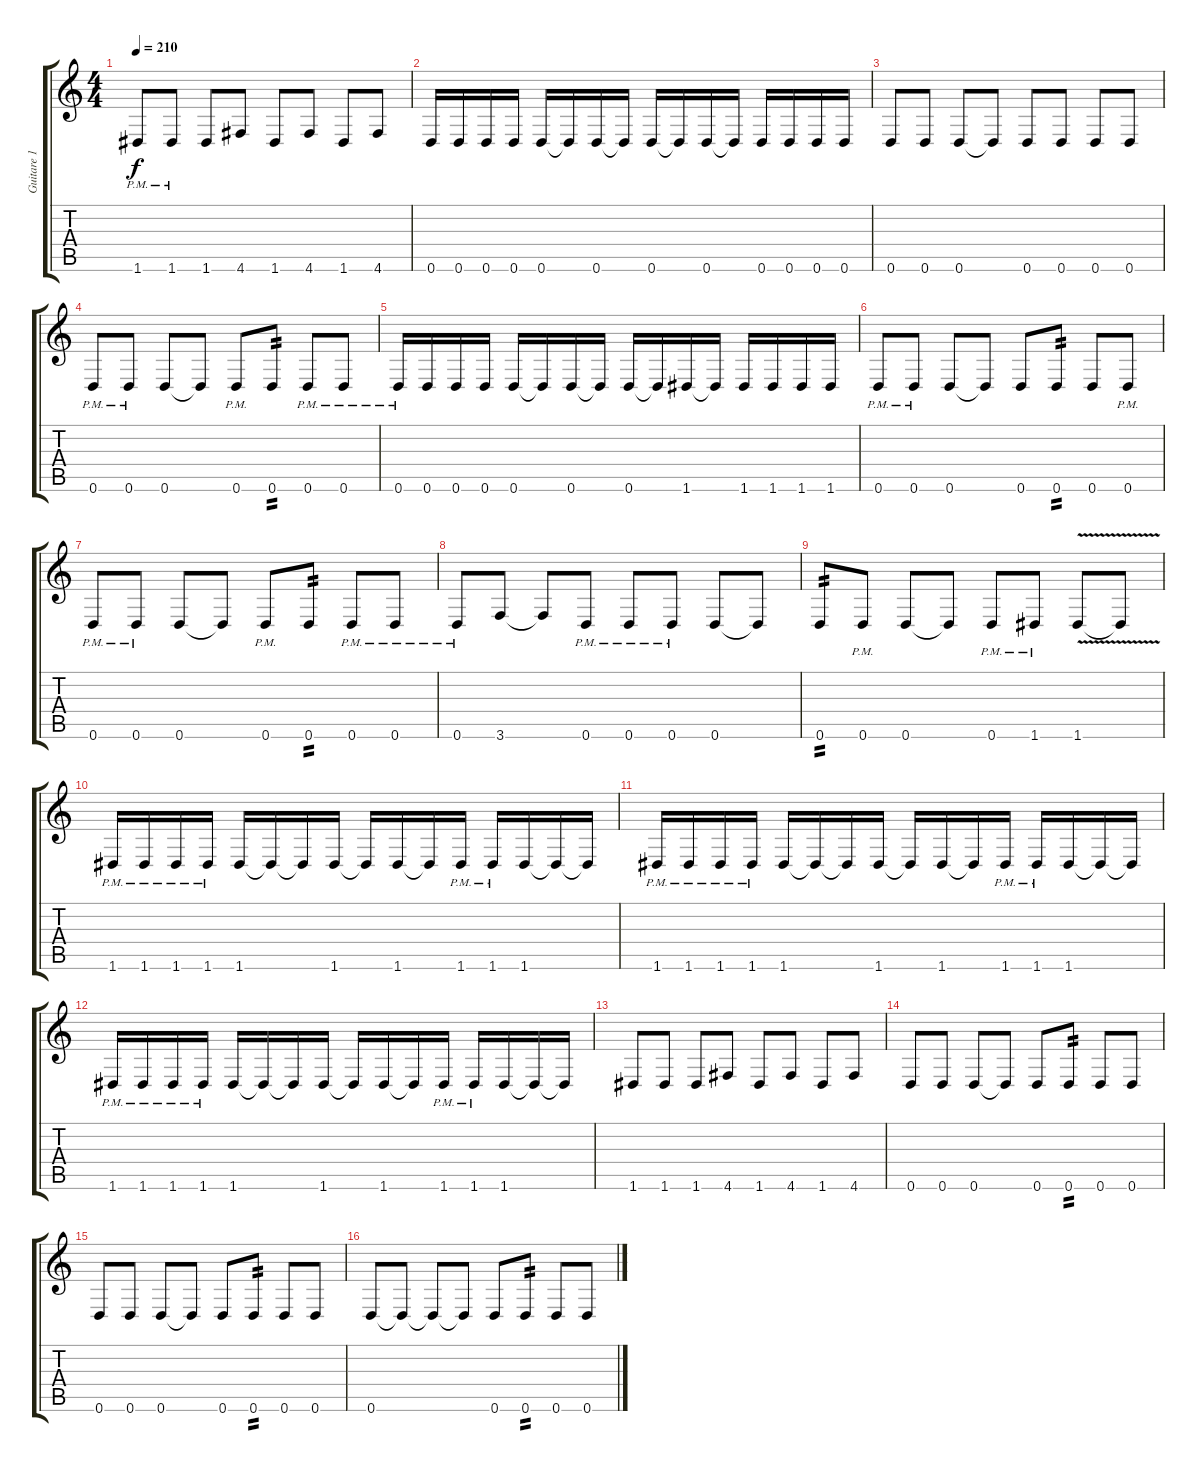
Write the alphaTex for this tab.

\track ("Guitare 1" "Guitare 1") {instrument distortionguitar}
\staff {score tabs}
\tuning (D4 A3 F3 C3 G2 D2) {hide}
\ts (4 4)
\tempo 210
\clef g2
\ks c
1.6{pm}.8{dy f} 1.6{pm}.8 1.6.8 4.6.8 1.6.8 4.6.8 1.6.8 4.6.8 |
0.6.16 0.6.16 0.6.16 0.6.16 0.6.16 0.6{t}.16 0.6.16 0.6{t}.16 0.6.16 0.6{t}.16 0.6.16 0.6{t}.16 0.6.16 0.6.16 0.6.16 0.6.16 |
0.6.8 0.6.8 0.6.8 0.6{t}.8 0.6.8 0.6.8 0.6.8 0.6.8 |
0.6{pm}.8 0.6{pm}.8 0.6.8 0.6{t}.8 0.6{pm}.8 0.6.8{tp 2} 0.6{pm}.8 0.6{pm}.8 |
0.6{pm}.16 0.6.16 0.6.16 0.6.16 0.6.16 0.6{t}.16 0.6.16 0.6{t}.16 0.6.16 0.6{t}.16 1.6.16 1.6{t}.16 1.6.16 1.6.16 1.6.16 1.6.16 |
0.6{pm}.8 0.6{pm}.8 0.6.8 0.6{t}.8 0.6.8 0.6.8{tp 2} 0.6.8 0.6{pm}.8 |
0.6{pm}.8 0.6{pm}.8 0.6.8 0.6{t}.8 0.6{pm}.8 0.6.8{tp 2} 0.6{pm}.8 0.6{pm}.8 |
0.6{pm}.8 3.6.8 3.6{t}.8 0.6{pm}.8 0.6{pm}.8 0.6{pm}.8 0.6.8 0.6{t}.8 |
0.6.8{tp 2} 0.6{pm}.8 0.6.8 0.6{t}.8 0.6{pm}.8 1.6{pm}.8 1.6{v}.8 1.6{t}.8 |
1.6{pm}.16 1.6{pm}.16 1.6{pm}.16 1.6{pm}.16 1.6.16 1.6{t}.16 1.6{t}.16 1.6.16 1.6{t}.16 1.6.16 1.6{t}.16 1.6{pm}.16 1.6{pm}.16 1.6.16 1.6{t}.16 1.6{t}.16 |
1.6{pm}.16 1.6{pm}.16 1.6{pm}.16 1.6{pm}.16 1.6.16 1.6{t}.16 1.6{t}.16 1.6.16 1.6{t}.16 1.6.16 1.6{t}.16 1.6{pm}.16 1.6{pm}.16 1.6.16 1.6{t}.16 1.6{t}.16 |
1.6{pm}.16 1.6{pm}.16 1.6{pm}.16 1.6{pm}.16 1.6.16 1.6{t}.16 1.6{t}.16 1.6.16 1.6{t}.16 1.6.16 1.6{t}.16 1.6{pm}.16 1.6{pm}.16 1.6.16 1.6{t}.16 1.6{t}.16 |
1.6.8 1.6.8 1.6.8 4.6.8 1.6.8 4.6.8 1.6.8 4.6.8 |
0.6.8 0.6.8 0.6.8 0.6{t}.8 0.6.8 0.6.8{tp 2} 0.6.8 0.6.8 |
0.6.8 0.6.8 0.6.8 0.6{t}.8 0.6.8 0.6.8{tp 2} 0.6.8 0.6.8 |
0.6.8 0.6{t}.8 0.6{t}.8 0.6{t}.8 0.6.8 0.6.8{tp 2} 0.6.8 0.6.8
